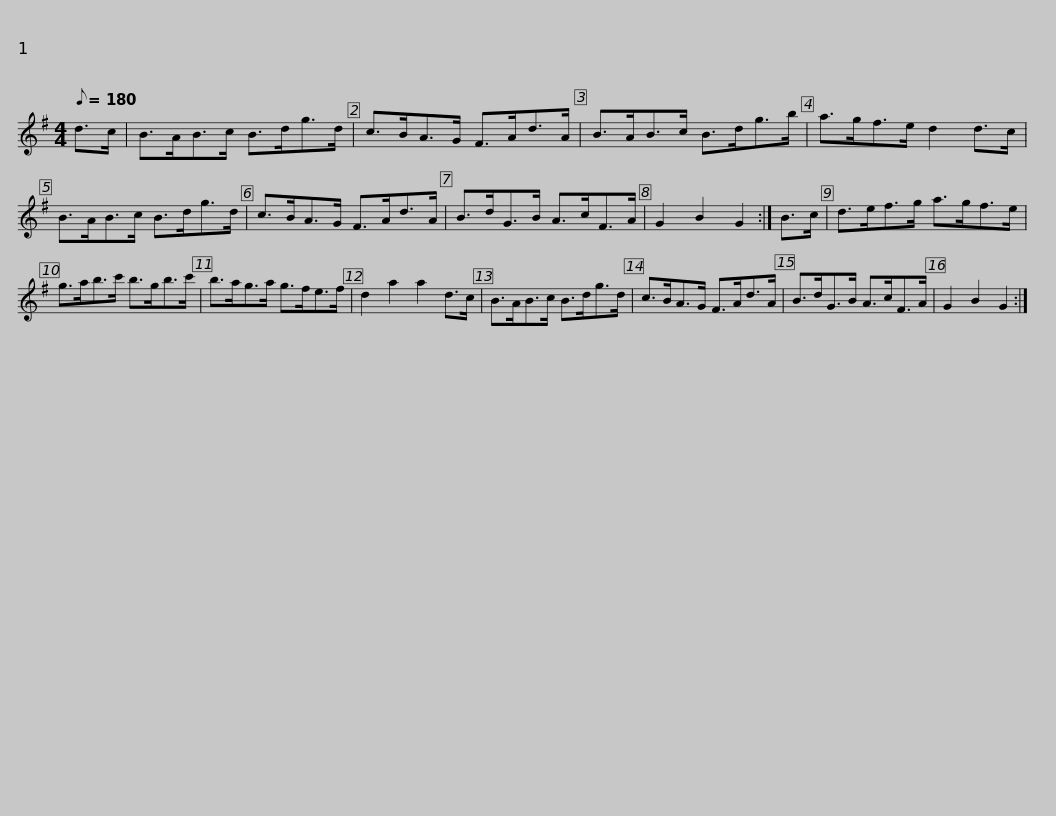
X:1
L:1/8
Q:1/8=180
M:4/4
I:linebreak $
K:G
V:1 treble
V:1
 d>c | B>AB>c B>dg>d | c>BA>G F>Ad>A | B>AB>c B>dg>b | a>gf>e d2 d>c |$ %5
 B>AB>c B>dg>d | c>BA>G F>Ad>A | B>dG>B A>cF>A | G2 B2 G2 :|$ B>c | %10
 d>ef>g a>gf>e | g>ab>c' b>gb>c' | b>ag>a g>fe>f | d2 a2 a2 d>c |$ B>AB>c B>dg>d | %15
 c>BA>G F>Ad>A | B>dG>B A>cF>A | G2 B2 G2 :| %18
